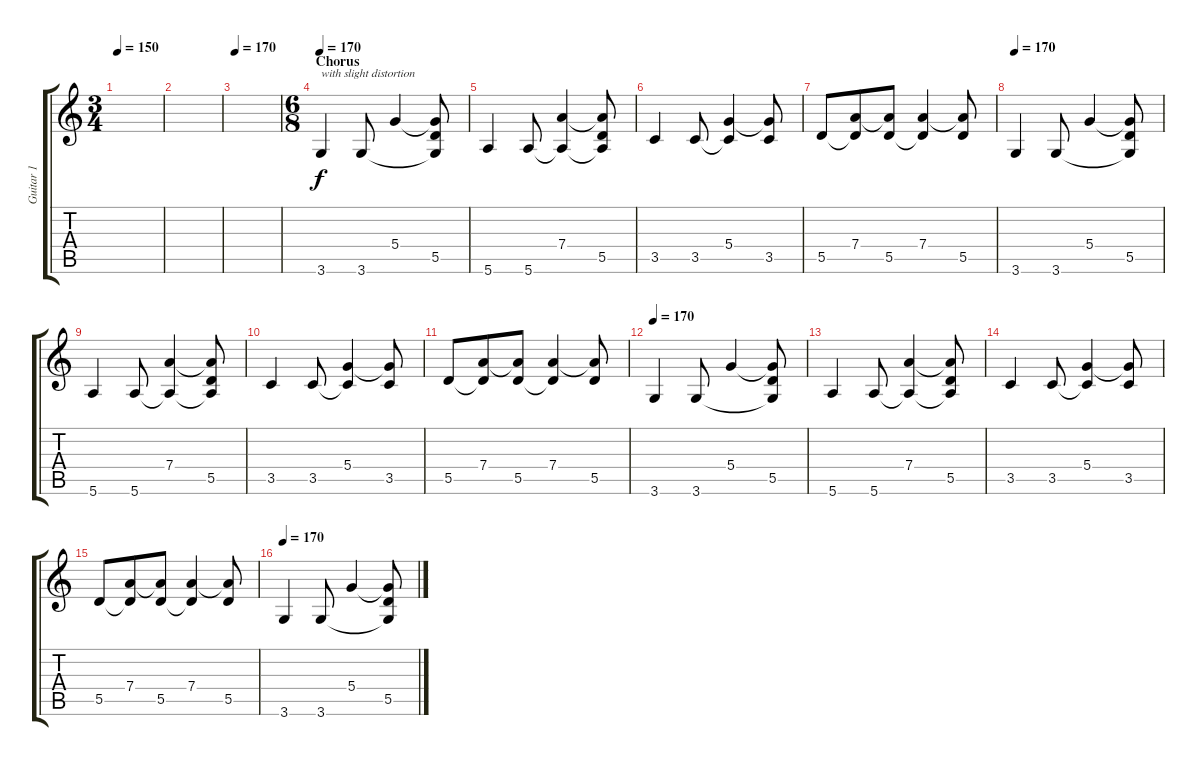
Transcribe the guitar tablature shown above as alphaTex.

\track ("Guitar 1" "Guitar 1") {instrument distortionguitar}
\staff {score tabs}
\tuning (E4 B3 G3 D3 A2 E2) {hide}
\ts (3 4)
\tempo 150
\clef g2
\ks c
|
|
\tempo 170
|
\ts (6 8)
\section ("" "Chorus")
\tempo 170
3.6.4{txt "with slight distortion"} 3.6.8 5.4.4 (5.4{t} 5.5 3.6{t}).8 |
5.6.4 5.6.8 (7.4 5.6{t}).4 (7.4{t} 5.5 5.6{t}).8 |
3.5.4 3.5.8 (5.4 3.5{t}).4 (5.4{t} 3.5).8 |
5.5.8 (7.4 5.5{t}).8 (7.4{t} 5.5).8 (7.4 5.5{t}).4 (7.4{t} 5.5).8 |
\tempo 170
3.6.4 3.6.8 5.4.4 (5.4{t} 5.5 3.6{t}).8 |
5.6.4 5.6.8 (7.4 5.6{t}).4 (7.4{t} 5.5 5.6{t}).8 |
3.5.4 3.5.8 (5.4 3.5{t}).4 (5.4{t} 3.5).8 |
5.5.8 (7.4 5.5{t}).8 (7.4{t} 5.5).8 (7.4 5.5{t}).4 (7.4{t} 5.5).8 |
\tempo 170
3.6.4 3.6.8 5.4.4 (5.4{t} 5.5 3.6{t}).8 |
5.6.4 5.6.8 (7.4 5.6{t}).4 (7.4{t} 5.5 5.6{t}).8 |
3.5.4 3.5.8 (5.4 3.5{t}).4 (5.4{t} 3.5).8 |
5.5.8 (7.4 5.5{t}).8 (7.4{t} 5.5).8 (7.4 5.5{t}).4 (7.4{t} 5.5).8 |
\tempo 170
3.6.4 3.6.8 5.4.4 (5.4{t} 5.5 3.6{t}).8
